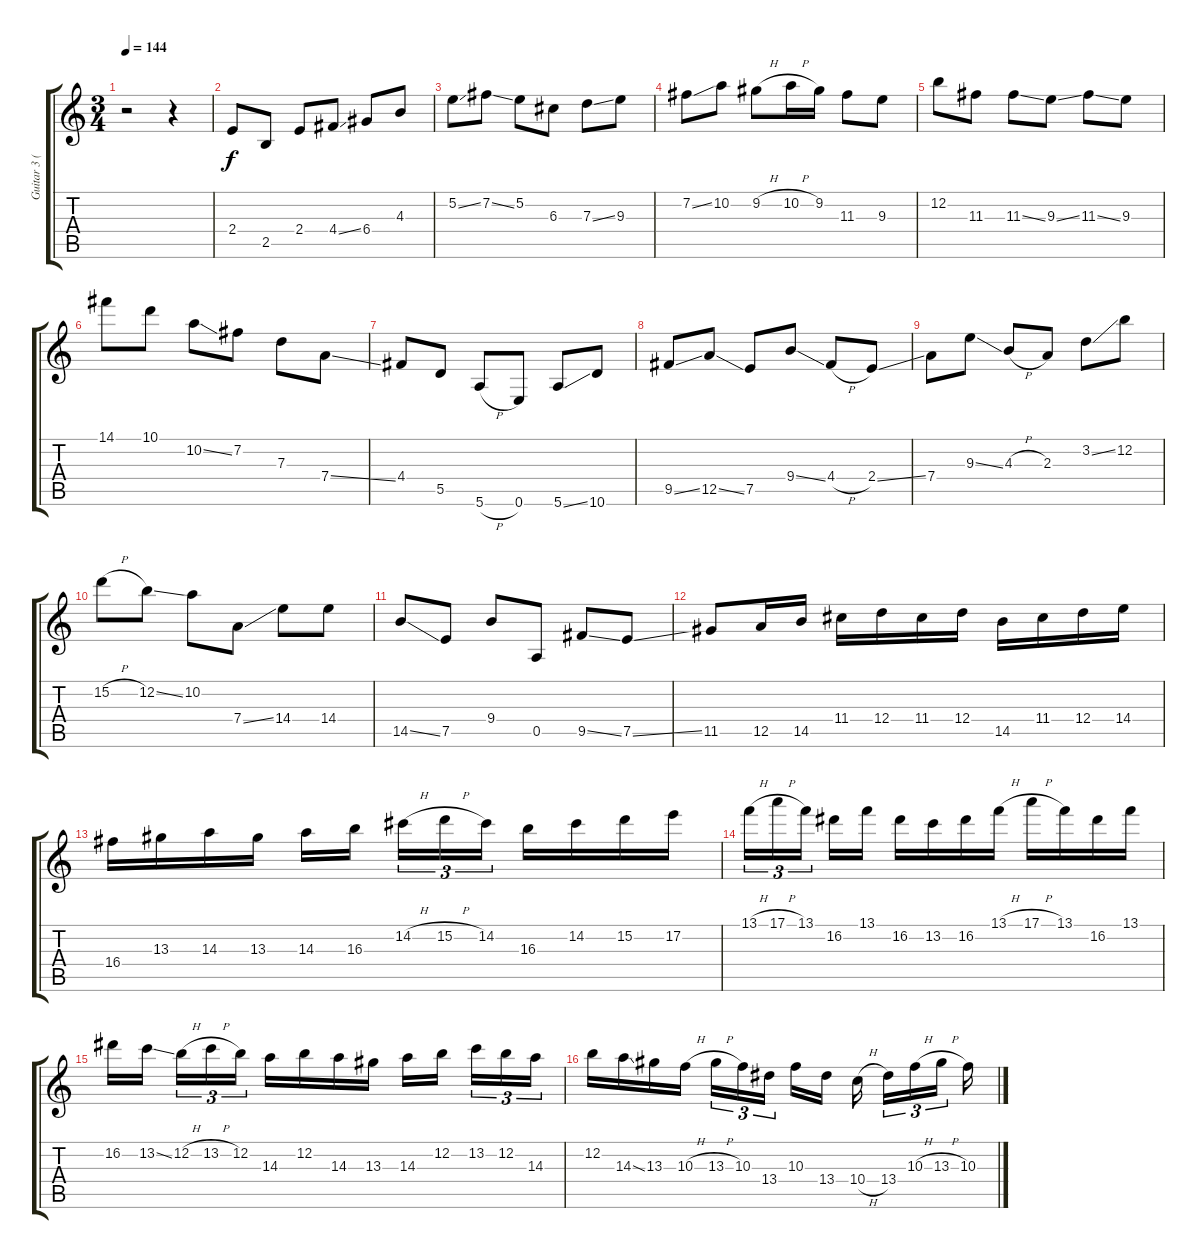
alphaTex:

\track ("Guitar 3 (Disto)" "Guitar 3 (") {instrument distortionguitar}
\staff {score tabs}
\tuning (E4 B3 G3 D3 A2 E2) {hide}
\ts (3 4)
\tempo 144
\clef g2
\ks c
r.2{dy f} r.4 |
2.4.8 2.5.8 2.4.8 4.4{ss}.8 6.4.8 4.3.8 |
5.2{ss}.8 7.2{ss}.8 5.2.8 6.3.8 7.3{ss}.8 9.3.8 |
7.2{ss}.8 10.2.8 9.2{h}.8 10.2{h}.16 9.2.16 11.3.8 9.3.8 |
12.2.8 11.3.8 11.3{ss}.8 9.3{ss}.8 11.3{ss}.8 9.3.8 |
14.1.8 10.1.8 10.2{ss}.8 7.2.8 7.3.8 7.4{ss}.8 |
4.4.8 5.5.8 5.6{h}.8 0.6.8 5.6{ss}.8 10.6.8 |
9.5{ss}.8 12.5{ss}.8 7.5.8 9.4{ss}.8 4.4{h}.8 2.4{ss}.8 |
7.4.8 9.3{ss}.8 4.3{h}.8 2.3.8 3.2{ss}.8 12.2.8 |
15.2{h}.8 12.2{ss}.8 10.2.8 7.4{ss}.8 14.4.8 14.4.8 |
14.5{ss}.8 7.5.8 9.4.8 0.5.8 9.5{ss}.8 7.5{ss}.8 |
11.5.8 12.5.16 14.5.16 11.4.16 12.4.16 11.4.16 12.4.16 14.5.16 11.4.16 12.4.16 14.4.16 |
16.4.16 13.3.16 14.3.16 13.3.16 14.3.16 16.3.16 14.2{h}.16{tu (3 2)} 15.2{h}.16{tu (3 2)} 14.2.16{tu (3 2)} 16.3.16 14.2.16 15.2.16 17.2.16 |
13.1{h}.16{tu (3 2)} 17.1{h}.16{tu (3 2)} 13.1.16{tu (3 2)} 16.2.16 13.1.16 16.2.16 13.2.16 16.2.16 13.1{h}.16 17.1{h}.16 13.1.16 16.2.16 13.1.16 |
16.2.16 13.2{ss}.16 12.2{h}.16{tu (3 2)} 13.2{h}.16{tu (3 2)} 12.2.16{tu (3 2)} 14.3.16 12.2.16 14.3.16 13.3.16 14.3.16 12.2.16 13.2.16{tu (3 2)} 12.2.16{tu (3 2)} 14.3.16{tu (3 2)} |
12.2.16 14.3{ss}.16 13.3.16 10.3{h}.16 13.3{h}.16{tu (3 2)} 10.3.16{tu (3 2)} 13.4.16{tu (3 2)} 10.3.16 13.4.16 10.4{h}.16 13.4.16{tu (3 2)} 10.3{h}.16{tu (3 2)} 13.3{h}.16{tu (3 2)} 10.3.16
